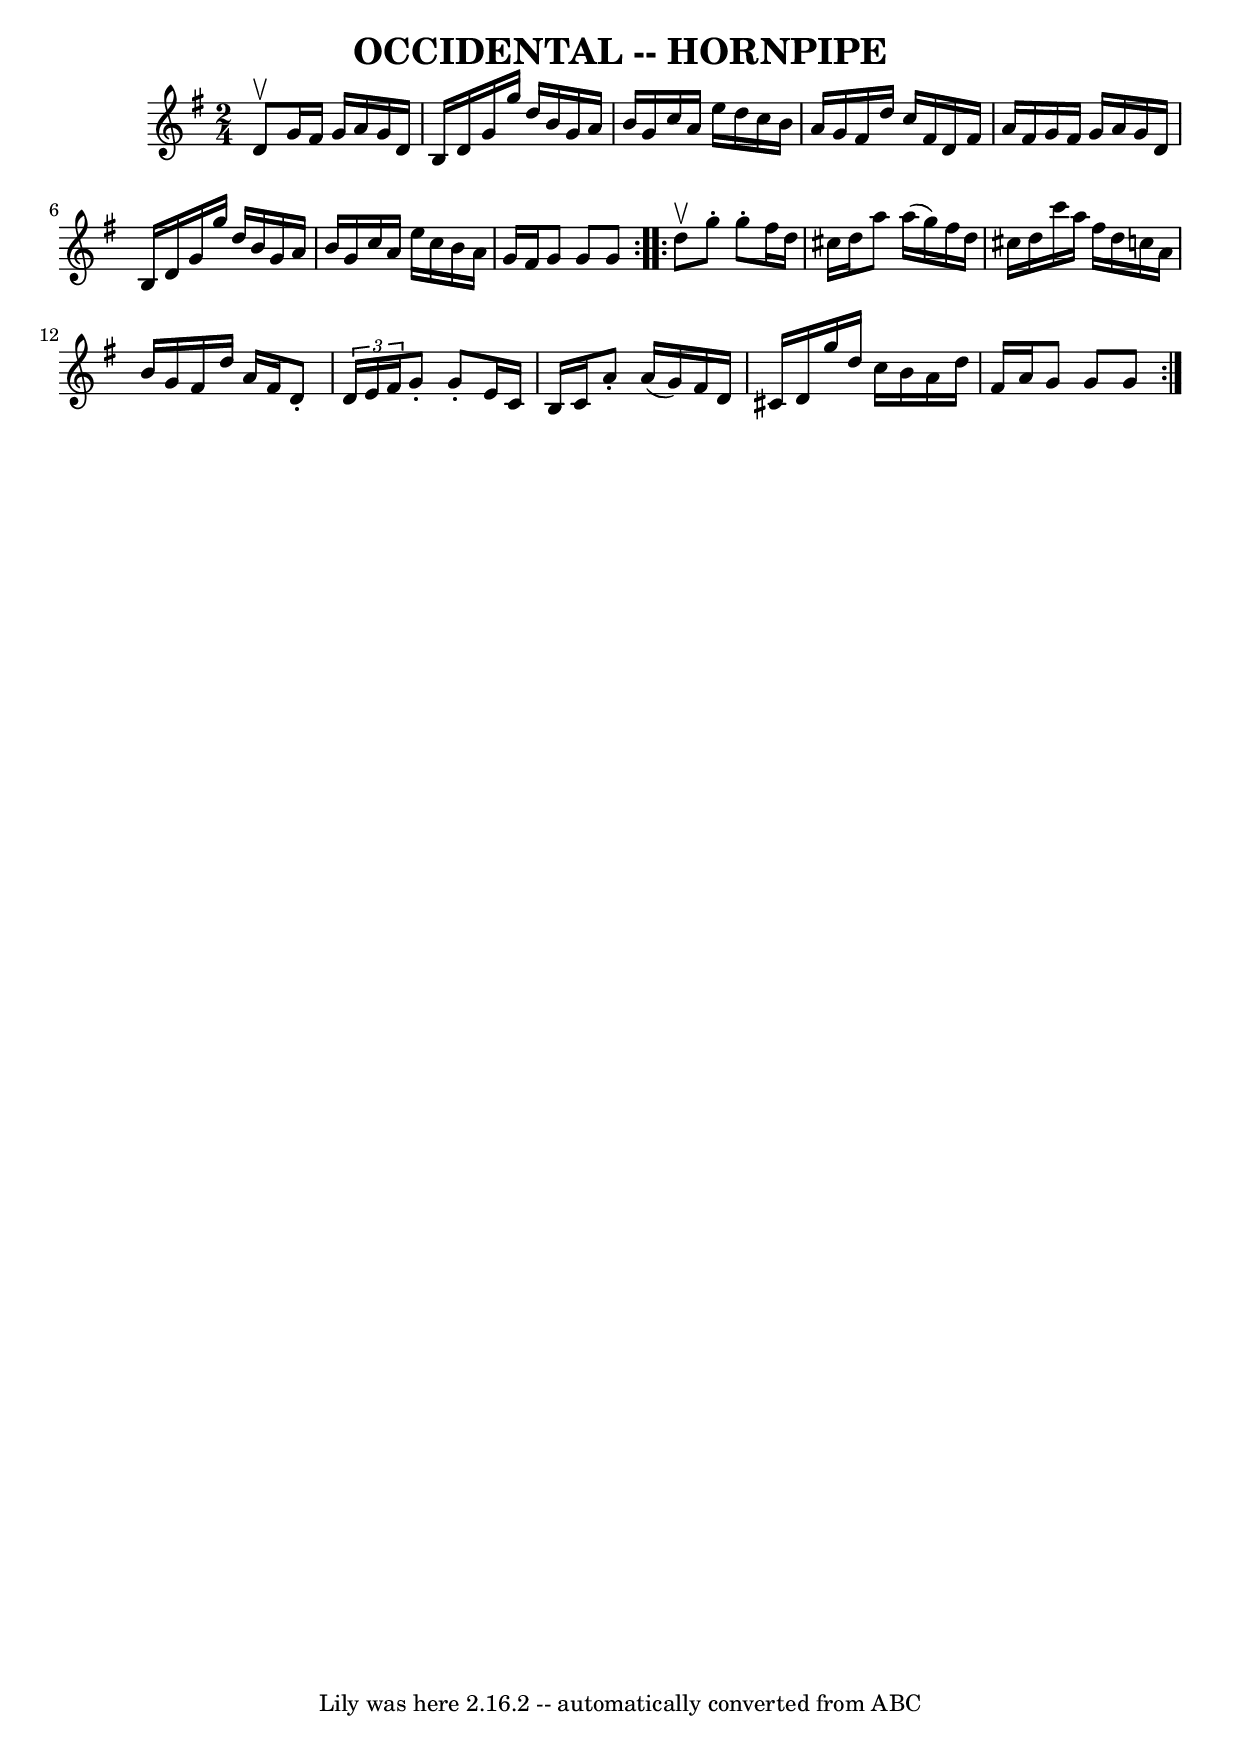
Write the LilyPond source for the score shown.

\version "2.7.40"
\include "Mammoth.ily"
\header {
	%% book = "Ryan's Mammoth Collection of Fiddle Tunes"
	crossRefNumber = "1"
	footnotes = ""
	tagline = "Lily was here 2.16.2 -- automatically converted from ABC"
	title = "OCCIDENTAL -- HORNPIPE"
}
voicedefault =  {


\repeat volta 2 {
\time 2/4 
\key g \major d'8^\upbow       |
 g'16 fis'16 g'16   
 a'16 g'16 d'16 b16 d'16    |
 g'16 g''16 d''16    
b'16 g'16 a'16 b'16 g'16    |
 c''16 a'16 e''16    
d''16 c''16 b'16 a'16 g'16    |
 fis'16 d''16 c''16   
 fis'16 d'16 fis'16 a'16 fis'16    |
     |
 g'16    
fis'16 g'16 a'16 g'16 d'16 b16 d'16    |
 g'16    
g''16 d''16 b'16 g'16 a'16 b'16 g'16    |
 c''16    
a'16 e''16 c''16 b'16 a'16 g'16 fis'16    |
 g'8    
g'8 g'8    }     \repeat volta 2 { d''8^\upbow       |
 g''8 -.   
g''8 -. fis''16 d''16 cis''16 d''16    |
 a''8 a''16 (
g''16) fis''16 d''16 cis''16 d''16    |
 c'''16 a''16  
 fis''16 d''16 c''16 a'16 b'16 g'16    |
 fis'16    
d''16 a'16 fis'16 d'8 -. \times 2/3 { d'16 e'16 fis'16  }   
|
     |
 g'8 -. g'8 -. e'16 c'16 b16 c'16    
|
 a'8 -. a'16 (g'16) fis'16 d'16 cis'16 d'16    
|
 g''16 d''16 c''16 b'16 a'16 d''16 fis'16 a'16   
 |
 g'8 g'8 g'8    }   
}

\score{
    <<

	\context Staff="default"
	{
	    \voicedefault 
	}

    >>
	\layout {
	}
	\midi {}
}
